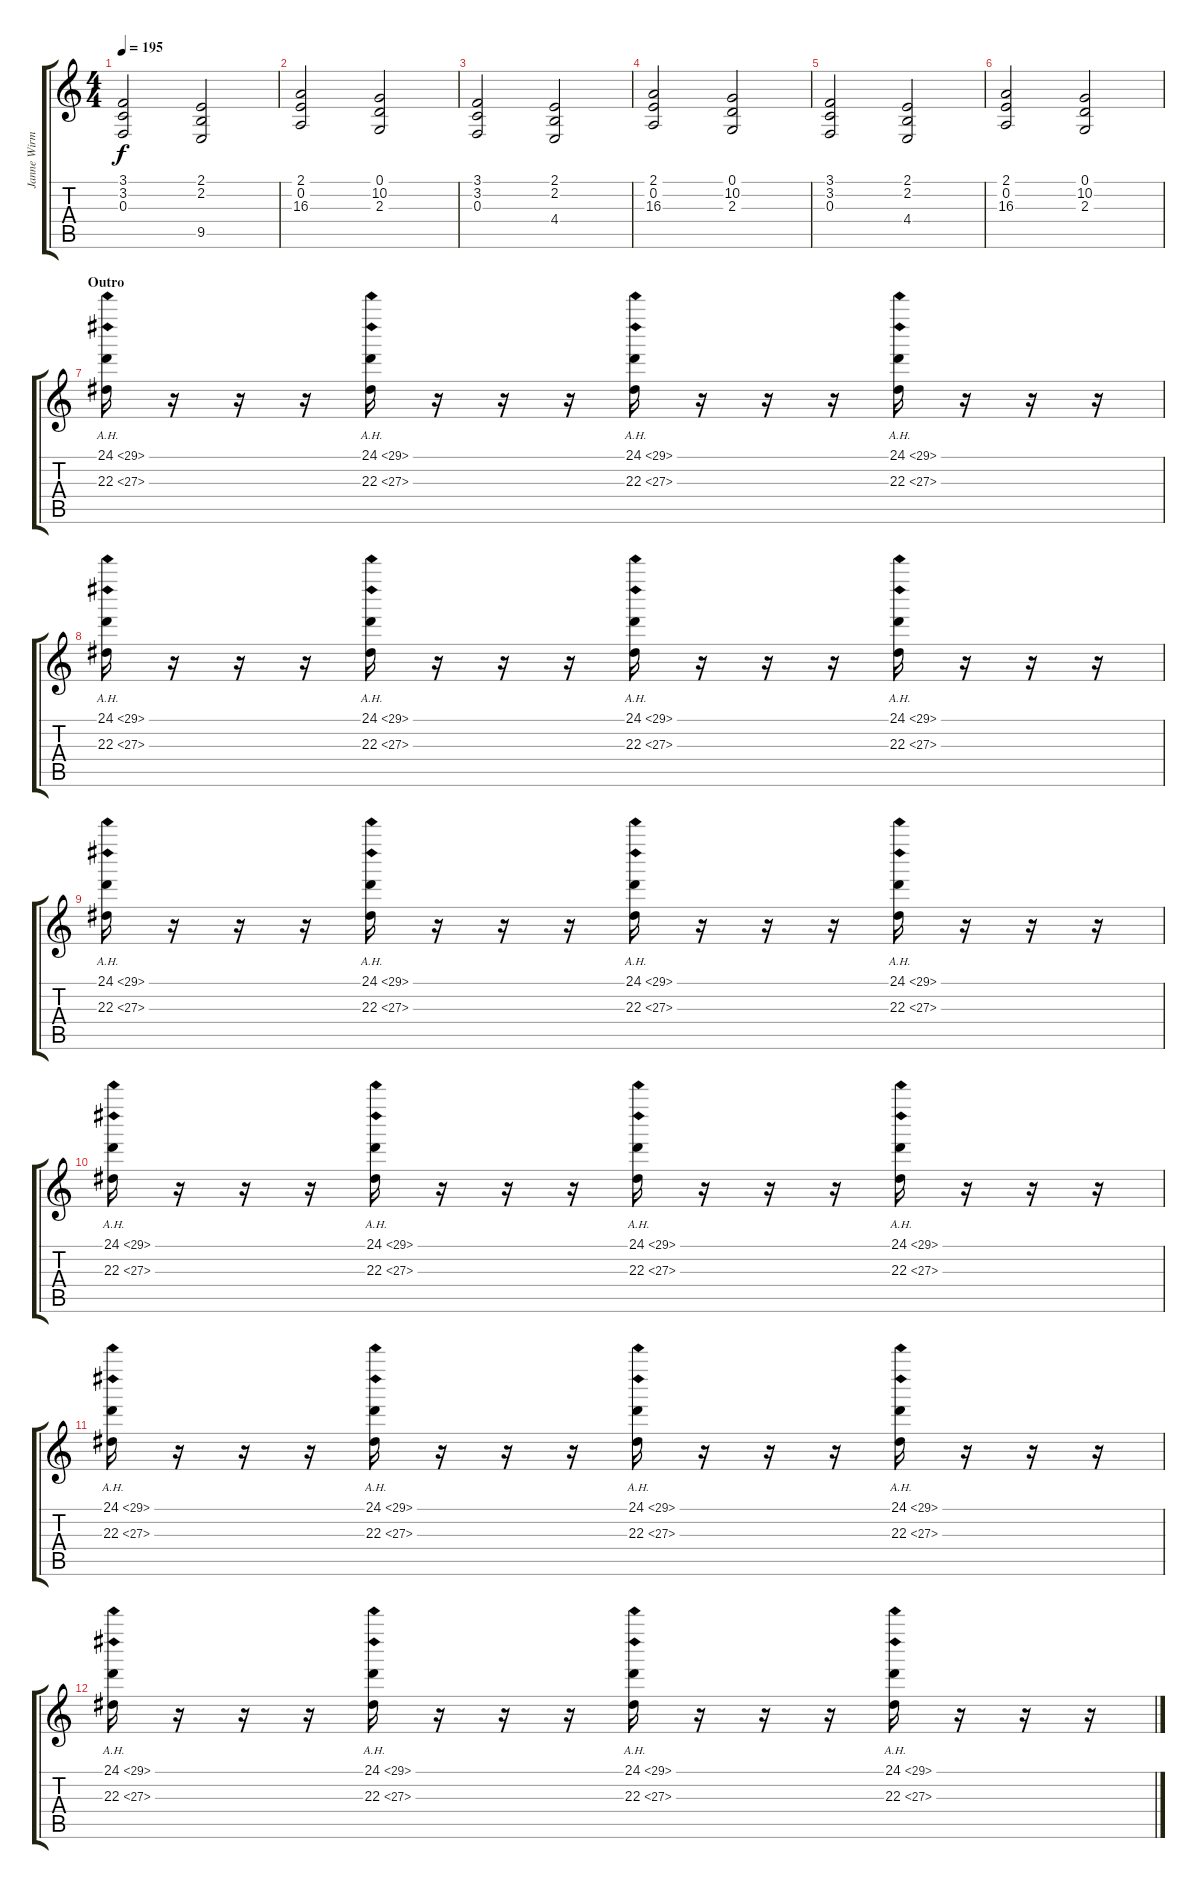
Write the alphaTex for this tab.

\track ("Janne Wirman" "Janne Wirm") {instrument lead1square}
\staff {score tabs}
\tuning (D4 A3 F3 C3 G2 D2) {hide}
\ts (4 4)
\tempo 195
\clef g2
\ks c
(3.1 3.2 0.3).2{dy f} (2.1 2.2 9.5).2 |
(2.1 0.2 16.3).2 (0.1 10.2 2.3).2 |
(3.1 3.2 0.3).2 (2.1 2.2 4.4).2 |
(2.1 0.2 16.3).2 (0.1 10.2 2.3).2 |
(3.1 3.2 0.3).2 (2.1 2.2 4.4).2 |
(2.1 0.2 16.3).2 (0.1 10.2 2.3).2 |
\section ("" "Outro")
(24.1{ah 5} 22.3{ah 5}).16{volume 16 instrument stringensemble1} r.16 r.16 r.16 (24.1{ah 5} 22.3{ah 5}).16{instrument stringensemble1} r.16 r.16 r.16 (24.1{ah 5} 22.3{ah 5}).16{instrument stringensemble1} r.16 r.16 r.16 (24.1{ah 5} 22.3{ah 5}).16{instrument stringensemble1} r.16 r.16 r.16 |
(24.1{ah 5} 22.3{ah 5}).16{instrument stringensemble1} r.16 r.16 r.16 (24.1{ah 5} 22.3{ah 5}).16{instrument stringensemble1} r.16 r.16 r.16 (24.1{ah 5} 22.3{ah 5}).16{instrument stringensemble1} r.16 r.16 r.16 (24.1{ah 5} 22.3{ah 5}).16{instrument stringensemble1} r.16 r.16 r.16 |
(24.1{ah 5} 22.3{ah 5}).16{instrument stringensemble1} r.16 r.16 r.16 (24.1{ah 5} 22.3{ah 5}).16{instrument stringensemble1} r.16 r.16 r.16 (24.1{ah 5} 22.3{ah 5}).16{instrument stringensemble1} r.16 r.16 r.16 (24.1{ah 5} 22.3{ah 5}).16{instrument stringensemble1} r.16 r.16 r.16 |
(24.1{ah 5} 22.3{ah 5}).16{instrument stringensemble1} r.16 r.16 r.16 (24.1{ah 5} 22.3{ah 5}).16{instrument stringensemble1} r.16 r.16 r.16 (24.1{ah 5} 22.3{ah 5}).16{instrument stringensemble1} r.16 r.16 r.16 (24.1{ah 5} 22.3{ah 5}).16{instrument stringensemble1} r.16 r.16 r.16 |
(24.1{ah 5} 22.3{ah 5}).16{instrument stringensemble1} r.16 r.16 r.16 (24.1{ah 5} 22.3{ah 5}).16{instrument stringensemble1} r.16 r.16 r.16 (24.1{ah 5} 22.3{ah 5}).16{instrument stringensemble1} r.16 r.16 r.16 (24.1{ah 5} 22.3{ah 5}).16{instrument stringensemble1} r.16 r.16 r.16 |
(24.1{ah 5} 22.3{ah 5}).16{instrument stringensemble1} r.16 r.16 r.16 (24.1{ah 5} 22.3{ah 5}).16{instrument stringensemble1} r.16 r.16 r.16 (24.1{ah 5} 22.3{ah 5}).16{instrument stringensemble1} r.16 r.16 r.16 (24.1{ah 5} 22.3{ah 5}).16{instrument stringensemble1} r.16 r.16 r.16
